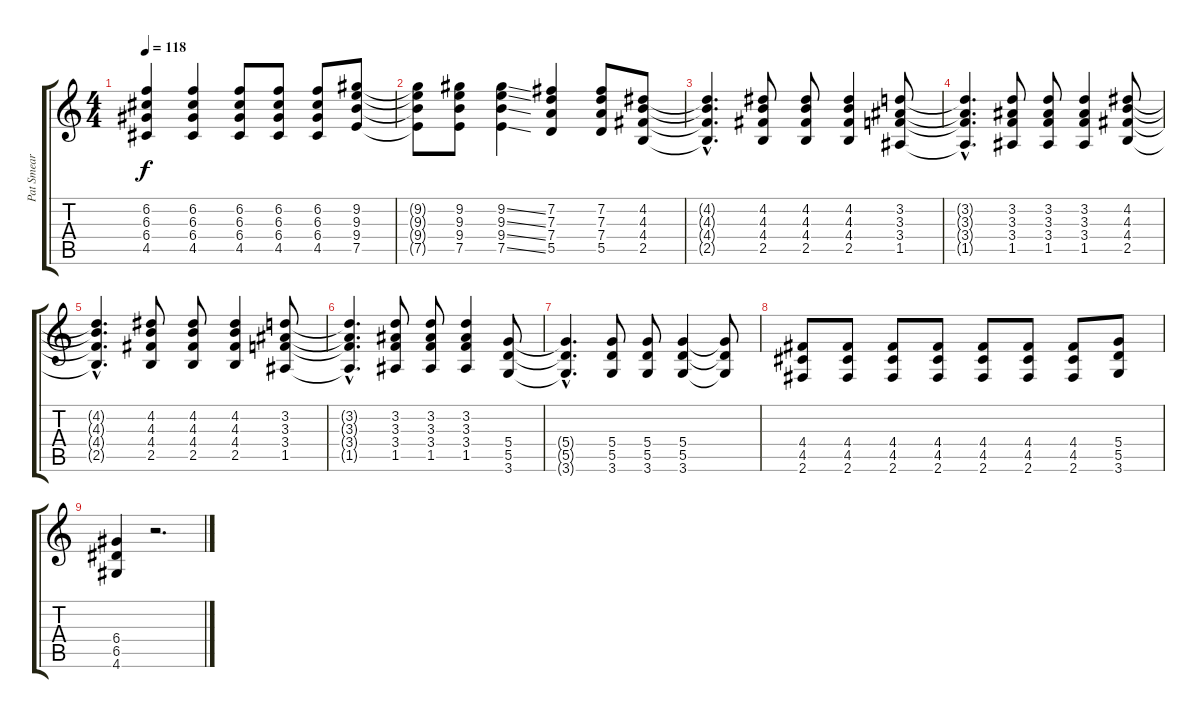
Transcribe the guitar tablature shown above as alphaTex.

\track ("Pat Smear (Guitare)" "Pat Smear ") {instrument electricguitarclean}
\staff {score tabs}
\tuning (E4 B3 G3 D3 A2 E2) {hide}
\ts (4 4)
\tempo 118
\clef g2
\ks c
(6.2 6.3 6.4 4.5).4{dy f} (6.2 6.3 6.4 4.5).4 (6.2 6.3 6.4 4.5).8 (6.2 6.3 6.4 4.5).8 (6.2 6.3 6.4 4.5).8 (9.2 9.3 9.4 7.5).8 |
(9.2{t} 9.3{t} 9.4{t} 7.5{t}).8 (9.2 9.3 9.4 7.5).8 (9.2{ss} 9.3{ss} 9.4{ss} 7.5{ss}).4 (7.2 7.3 7.4 5.5).4 (7.2 7.3 7.4 5.5).8 (4.2 4.3 4.4 2.5).8 |
(4.2{hac t} 4.3{hac t} 4.4{hac t} 2.5{hac t}).4{d} (4.2 4.3 4.4 2.5).8 (4.2 4.3 4.4 2.5).8 (4.2 4.3 4.4 2.5).4 (3.2 3.3 3.4 1.5).8 |
(3.2{hac t} 3.3{hac t} 3.4{hac t} 1.5{hac t}).4{d} (3.2 3.3 3.4 1.5).8 (3.2 3.3 3.4 1.5).8 (3.2 3.3 3.4 1.5).4 (4.2 4.3 4.4 2.5).8 |
(4.2{hac t} 4.3{hac t} 4.4{hac t} 2.5{hac t}).4{d} (4.2 4.3 4.4 2.5).8 (4.2 4.3 4.4 2.5).8 (4.2 4.3 4.4 2.5).4 (3.2 3.3 3.4 1.5).8 |
(3.2{hac t} 3.3{hac t} 3.4{hac t} 1.5{hac t}).4{d} (3.2 3.3 3.4 1.5).8 (3.2 3.3 3.4 1.5).8 (3.2 3.3 3.4 1.5).4 (5.4 5.5 3.6).8 |
(5.4{hac t} 5.5{hac t} 3.6{hac t}).4{d} (5.4 5.5 3.6).8 (5.4 5.5 3.6).8 (5.4 5.5 3.6).4 (5.4{t} 5.5{t} 3.6{t}).8 |
(4.4 4.5 2.6).8 (4.4 4.5 2.6).8 (4.4 4.5 2.6).8 (4.4 4.5 2.6).8 (4.4 4.5 2.6).8 (4.4 4.5 2.6).8 (4.4 4.5 2.6).8 (5.4 5.5 3.6).8 |
(6.4 6.5 4.6).4 r.2{d}
